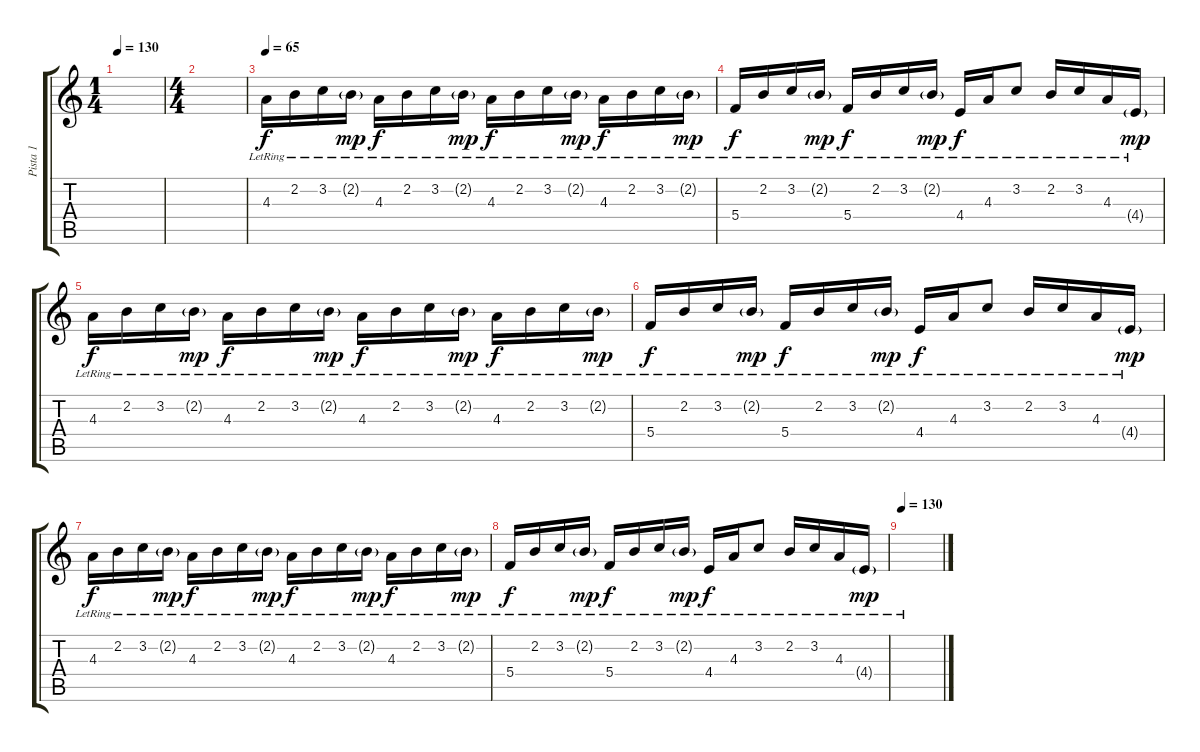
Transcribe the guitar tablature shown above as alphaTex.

\track ("Pista 1" "Pista 1") {instrument acousticguitarsteel}
\staff {score tabs}
\tuning (D4 A3 F3 C3 G2 C2) {hide}
\ts (1 4)
\tempo 130
\clef g2
\ks c
|
\ts (4 4)
|
\tempo 65
4.3{lr}.16{dy f} 2.2{lr}.16 3.2{lr}.16 2.2{g lr}.16{dy mp} 4.3{lr}.16{dy f} 2.2{lr}.16 3.2{lr}.16 2.2{g lr}.16{dy mp} 4.3{lr}.16{dy f} 2.2{lr}.16 3.2{lr}.16 2.2{g lr}.16{dy mp} 4.3{lr}.16{dy f} 2.2{lr}.16 3.2{lr}.16 2.2{g lr}.16{dy mp} |
5.4{lr}.16{dy f} 2.2{lr}.16 3.2{lr}.16 2.2{g lr}.16{dy mp} 5.4{lr}.16{dy f} 2.2{lr}.16 3.2{lr}.16 2.2{g lr}.16{dy mp} 4.4{lr}.16{dy f} 4.3{lr}.16 3.2{lr}.8 2.2{lr}.16 3.2{lr}.16 4.3{lr}.16 4.4{g lr}.16{dy mp} |
4.3{lr}.16{dy f} 2.2{lr}.16 3.2{lr}.16 2.2{g lr}.16{dy mp} 4.3{lr}.16{dy f} 2.2{lr}.16 3.2{lr}.16 2.2{g lr}.16{dy mp} 4.3{lr}.16{dy f} 2.2{lr}.16 3.2{lr}.16 2.2{g lr}.16{dy mp} 4.3{lr}.16{dy f} 2.2{lr}.16 3.2{lr}.16 2.2{g lr}.16{dy mp} |
5.4{lr}.16{dy f} 2.2{lr}.16 3.2{lr}.16 2.2{g lr}.16{dy mp} 5.4{lr}.16{dy f} 2.2{lr}.16 3.2{lr}.16 2.2{g lr}.16{dy mp} 4.4{lr}.16{dy f} 4.3{lr}.16 3.2{lr}.8 2.2{lr}.16 3.2{lr}.16 4.3{lr}.16 4.4{g lr}.16{dy mp} |
4.3{lr}.16{dy f} 2.2{lr}.16 3.2{lr}.16 2.2{g lr}.16{dy mp} 4.3{lr}.16{dy f} 2.2{lr}.16 3.2{lr}.16 2.2{g lr}.16{dy mp} 4.3{lr}.16{dy f} 2.2{lr}.16 3.2{lr}.16 2.2{g lr}.16{dy mp} 4.3{lr}.16{dy f} 2.2{lr}.16 3.2{lr}.16 2.2{g lr}.16{dy mp} |
5.4{lr}.16{dy f} 2.2{lr}.16 3.2{lr}.16 2.2{g lr}.16{dy mp} 5.4{lr}.16{dy f} 2.2{lr}.16 3.2{lr}.16 2.2{g lr}.16{dy mp} 4.4{lr}.16{dy f} 4.3{lr}.16 3.2{lr}.8 2.2{lr}.16 3.2{lr}.16 4.3{lr}.16 4.4{g lr}.16{dy mp} |
\tempo 130
